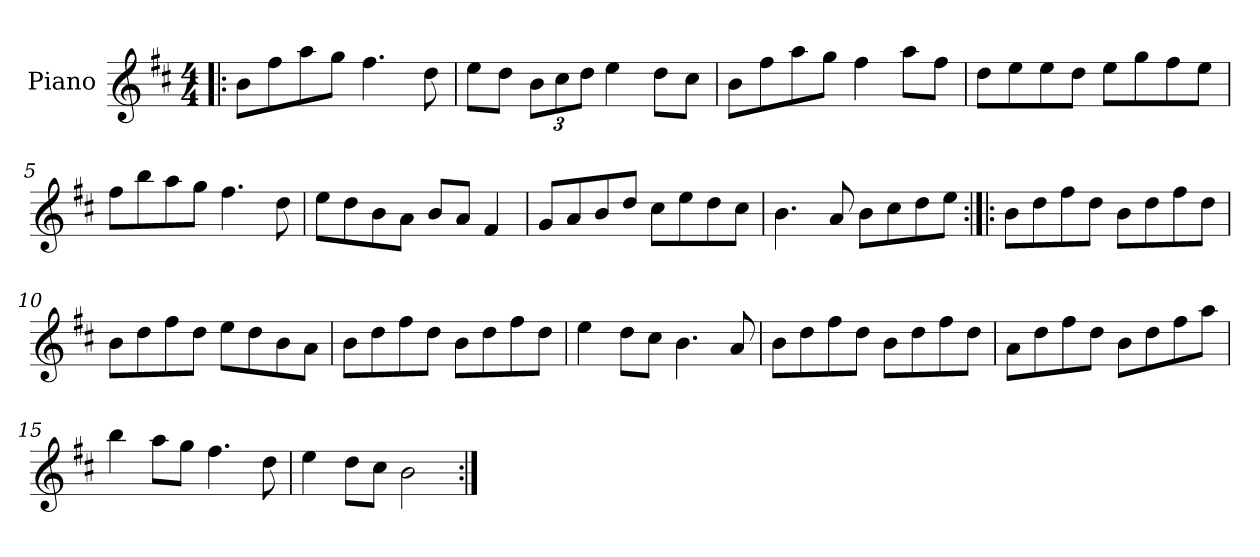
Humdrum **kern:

**kern
*part1
*staff1
*I"Piano
*I'Pno
*clefG2
*k[f#c#]
*b:
*M4/4
=1!|:
8b\L
8ff#\
8aa\
8gg\J
4.ff#\
8dd\
=2
8ee\L
8dd\J
12b\L
12cc#\
12dd\J
4ee\
8dd\L
8cc#\J
=3
8b\L
8ff#\
8aa\
8gg\J
4ff#\
8aa\L
8ff#\J
=4
8dd\L
8ee\
8ee\
8dd\J
8ee\L
8gg\
8ff#\
8ee\J
!!LO:LB:g=z
=5
8ff#\L
8bb\
8aa\
8gg\J
4.ff#\
8dd\
=6
8ee\L
8dd\
8b\
8a\J
8b/L
8a/J
4f#/
=7
8g/L
8a/
8b/
8dd/J
8cc#\L
8ee\
8dd\
8cc#\J
=8
4.b\
8a/
8b\L
8cc#\
8dd\
8ee\J
!!LO:LB:g=z
=9:|!|:
8b\L
8dd\
8ff#\
8dd\J
8b\L
8dd\
8ff#\
8dd\J
=10
8b\L
8dd\
8ff#\
8dd\J
8ee\L
8dd\
8b\
8a\J
=11
8b\L
8dd\
8ff#\
8dd\J
8b\L
8dd\
8ff#\
8dd\J
=12
4ee\
8dd\L
8cc#\J
4.b\
8a/
!!LO:LB:g=z
=13
8b\L
8dd\
8ff#\
8dd\J
8b\L
8dd\
8ff#\
8dd\J
=14
8a\L
8dd\
8ff#\
8dd\J
8b\L
8dd\
8ff#\
8aa\J
=15
4bb\
8aa\L
8gg\J
4.ff#\
8dd\
=16
4ee\
8dd\L
8cc#\J
2b\
=:|!
*-
